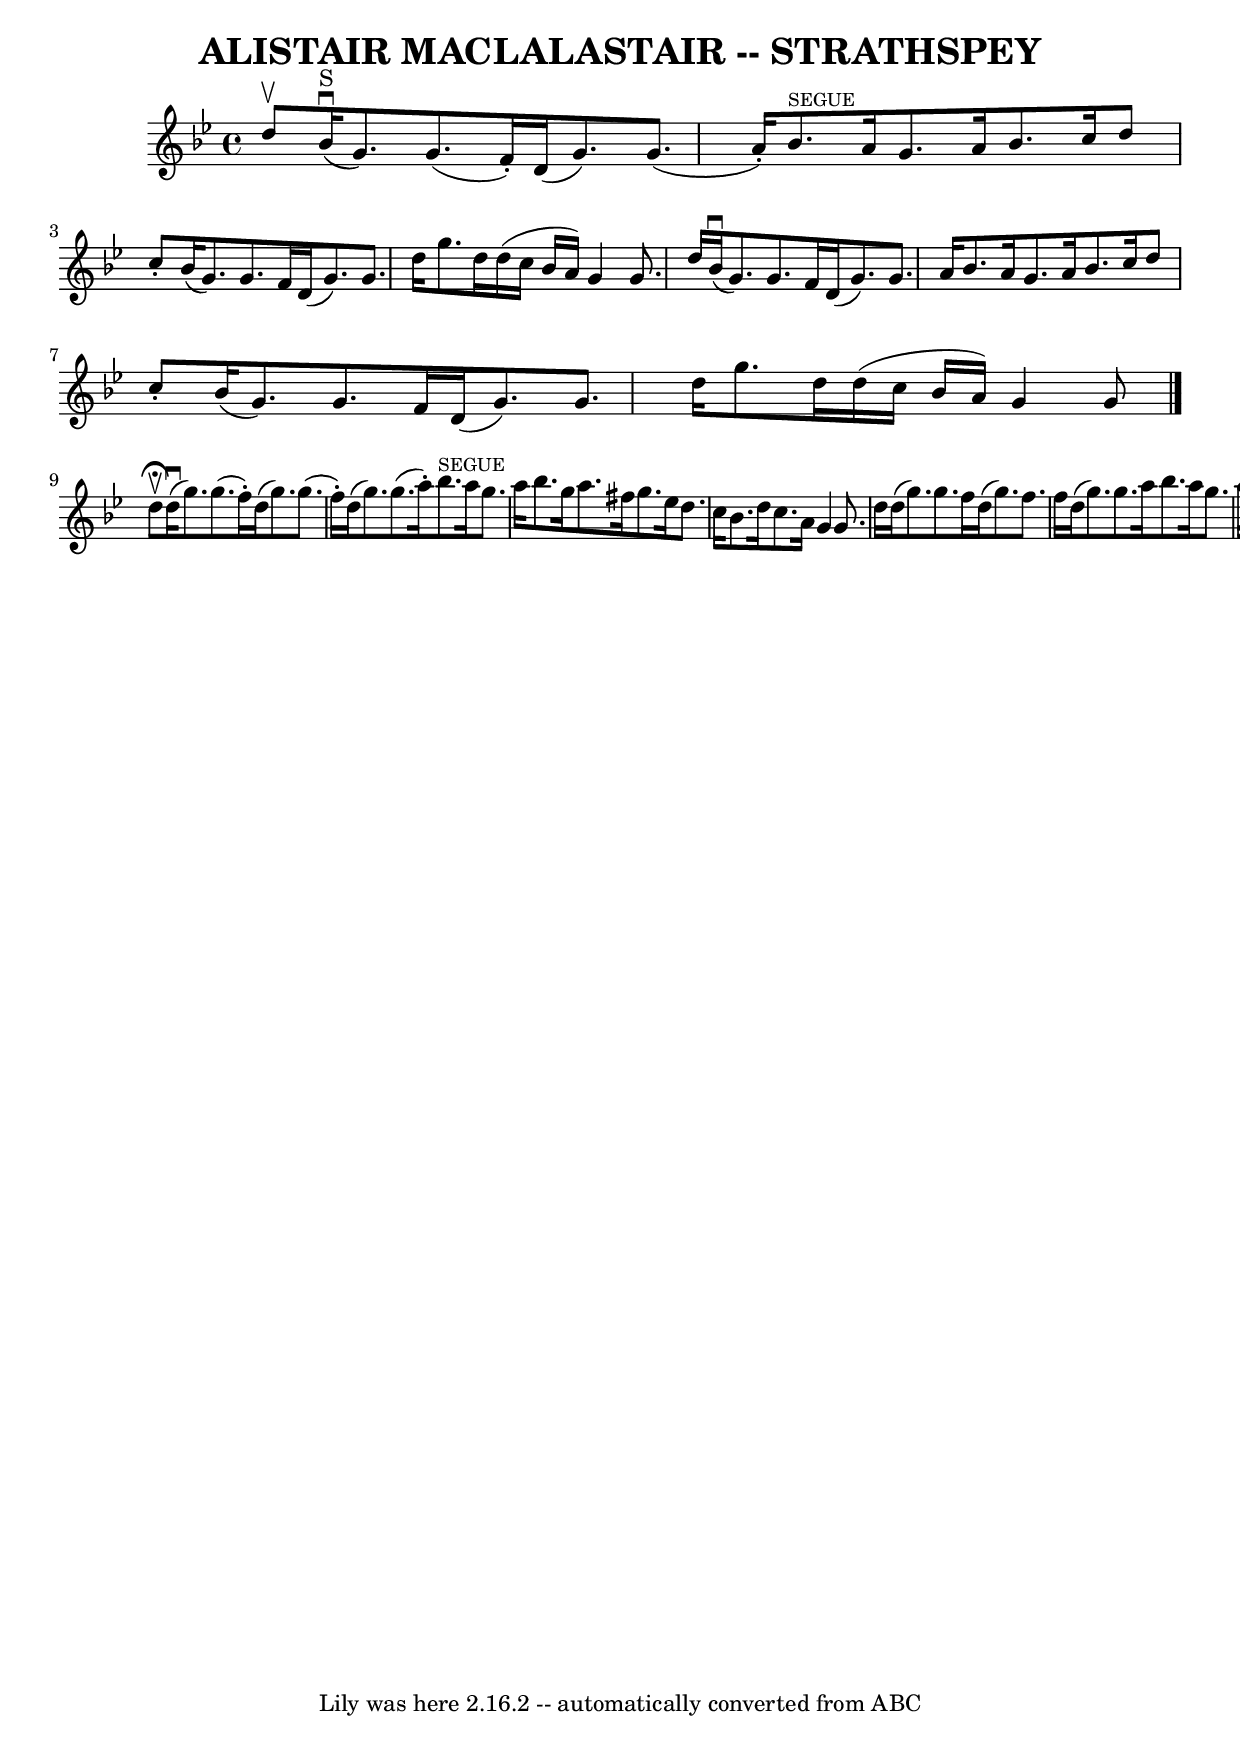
\version "2.16.2"
\include "Mammoth.ily"
\header {
  %% book = "Ryan's Mammoth Collection of Fiddle Tunes"
  crossRefNumber = "1"
  footnotes = ""
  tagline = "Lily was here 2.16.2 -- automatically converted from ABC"
  title = "ALISTAIR MACLALASTAIR -- STRATHSPEY"

}
voicedefault =  {


  \override Staff.TimeSignature #'style = #'C
  \time 4/4
  \key g \minor
  d''8^\upbow         |
  bes'16^"S"(^\downbow g'8.) g'8. (f'16-.) d'16 (g'8.) g'8. (
  a'16-.)   |
  bes'8.^\segue a'16 g'8. a'16 bes'8.
  c''16 d''8 c''8-.       |
  bes'16 (g'8.) g'8. f'16
  d'16 (g'8.) g'8. d''16    |
  g''8. d''16 d''16 (
  c''16 bes'16 a'16) g'4 g'8. d''16    |
  |

  bes'16 (^\downbow g'8.) g'8. f'16 d'16 (g'8.) g'8. a'16
  |
  bes'8. a'16 g'8. a'16 bes'8. c''16 d''8 c''8-.       |
  bes'16 (g'8.) g'8. f'16 d'16 (g'8.)
  g'8. d''16    |
  g''8. d''16 d''16 (c''16 bes'16 a'16) g'4 g'8    \bar "|." d''8^\fermata^\upbow       |

  d''16 (^\downbow g''8.) g''8. (f''16-.) d''16 (g''8.)
  g''8. (f''16-.)   |
  d''16 (g''8.) g''8. (a''16-.)
  bes''8.^\segue a''16 g''8. a''16        |
  bes''8.
  g''16 a''8. fis''16 g''8. ees''16 d''8. c''16    |

  bes'8. d''16 c''8. a'16 g'4 g'8. d''16    |

  |
  d''16 (g''8.) g''8. f''16 d''16 (g''8.) f''8.
  f''16    |
  d''16 (g''8.) g''8. a''16 bes''8. a''16
  g''8. a''16        |
  bes''8. g''16 a''8. fis''16
  g''8. d''16 f''!8. d''16    |
  c''16 (f'8.) f'8.
  a'16 c''4 d''8.^"D.S."(c''16)     \bar "|."

}

\score{
  <<

    \context Staff="default"
    {
      \voicedefault
      
    }

  >>
  \layout {
    
  }
  \midi {
  }

}
